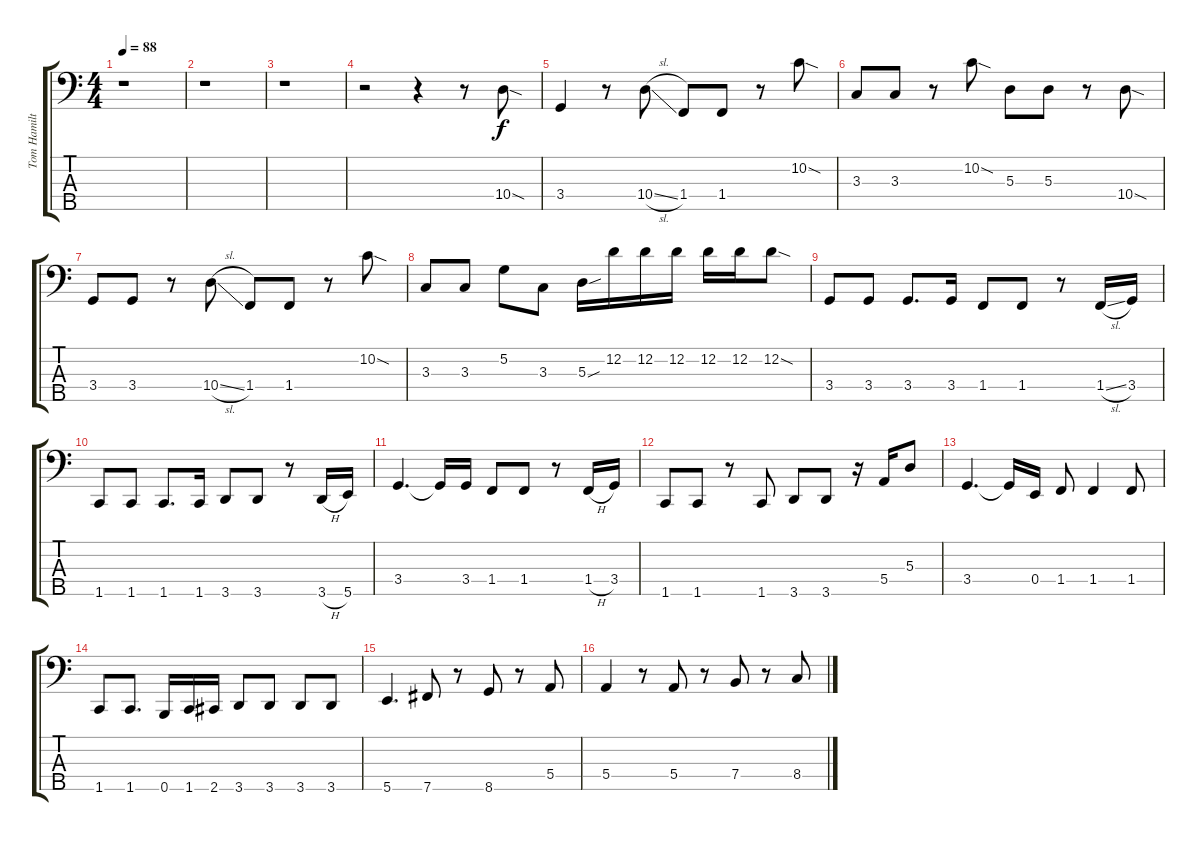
\track ("Tom Hamilton" "Tom Hamilt") {instrument electricbassfinger}
\staff {score tabs}
\tuning (G2 D2 A1 E1 B0) {hide}
\ts (4 4)
\tempo 88
\clef f4
\ks c
r.1{dy f} |
r.1 |
r.1 |
r.2 r.4 r.8 10.4{sod}.8 |
3.4.4 r.8 10.4{sl}.8 1.4.8 1.4.8 r.8 10.2{sod}.8 |
3.3.8 3.3.8 r.8 10.2{sod}.8 5.3.8 5.3.8 r.8 10.4{sod}.8 |
3.4.8 3.4.8 r.8 10.4{sl}.8 1.4.8 1.4.8 r.8 10.2{sod}.8 |
3.3.8 3.3.8 5.2.8 3.3.8 5.3{sou}.16 12.2.16 12.2.16 12.2.16 12.2.16 12.2.16 12.2{sod}.8 |
3.4.8 3.4.8 3.4.8{d} 3.4.16 1.4.8 1.4.8 r.8 1.4{sl}.16 3.4.16 |
1.5.8 1.5.8 1.5.8{d} 1.5.16 3.5.8 3.5.8 r.8 3.5{h}.16 5.5.16 |
3.4.4{d} 3.4{t}.16 3.4.16 1.4.8 1.4.8 r.8 1.4{h}.16 3.4.16 |
1.5.8 1.5.8 r.8 1.5.8 3.5.8 3.5.8 r.16 5.4.16 5.3.8 |
3.4.4{d} 3.4{t}.16 0.4.16 1.4.8 1.4.4 1.4.8 |
1.5.8 1.5.8{d} 0.5.16 1.5.16 2.5.16 3.5.8 3.5.8 3.5.8 3.5.8 |
5.5.4{d} 7.5.8 r.8 8.5.8 r.8 5.4.8 |
5.4.4 r.8 5.4.8 r.8 7.4.8 r.8 8.4.8
